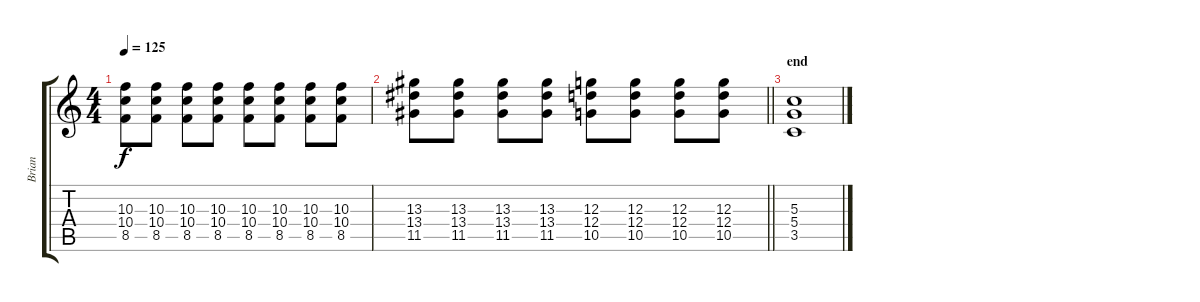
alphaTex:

\track ("Brian" "Brian") {instrument overdrivenguitar}
\staff {score tabs}
\tuning (E4 B3 G3 D3 A2 E2) {hide}
\ts (4 4)
\tempo 125
\clef g2
\ks c
(10.3 10.4 8.5).8{dy f} (10.3 10.4 8.5).8 (10.3 10.4 8.5).8 (10.3 10.4 8.5).8 (10.3 10.4 8.5).8 (10.3 10.4 8.5).8 (10.3 10.4 8.5).8 (10.3 10.4 8.5).8 |
\barLineRight lightlight
(13.3 13.4 11.5).8 (13.3 13.4 11.5).8 (13.3 13.4 11.5).8 (13.3 13.4 11.5).8 (12.3 12.4 10.5).8 (12.3 12.4 10.5).8 (12.3 12.4 10.5).8 (12.3 12.4 10.5).8 |
\section ("" "end")
(5.3 5.4 3.5).1{volume 0}
